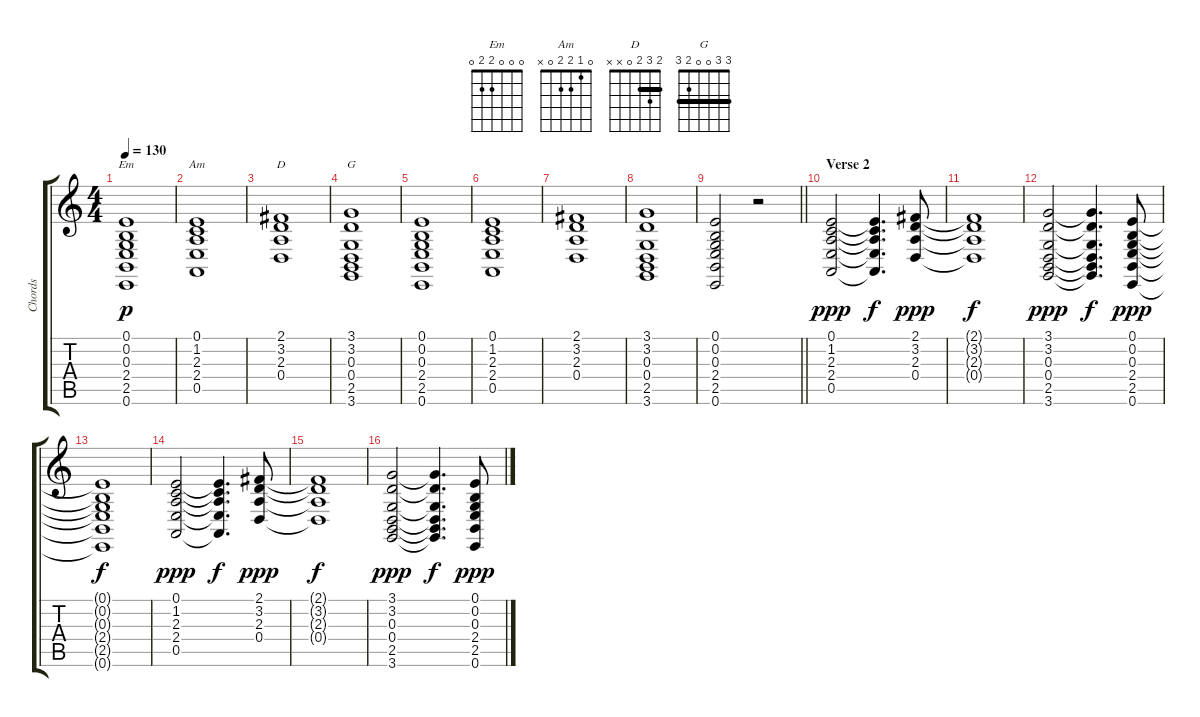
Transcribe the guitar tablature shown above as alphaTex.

\track ("Chords" "Chords") {instrument stringensemble1}
\staff {score tabs}
\tuning (E4 B3 G3 D3 A2 E2) {hide}
\chord ("Em" 0 0 0 2 2 0)
\chord ("Am" 0 1 2 2 0 x)
\chord ("D" 2 3 2 0 x x) {barre 2}
\chord ("G" 3 3 0 0 2 3) {barre 3}
\ts (4 4)
\tempo 130
\clef g2
\ks aminor
(0.1 0.2 0.3 2.4 2.5 0.6).1{ch "Em" dy p} |
(0.1 1.2 2.3 2.4 0.5).1{ch "Am"} |
(2.1 3.2 2.3 0.4).1{ch "D"} |
(3.1 3.2 0.3 0.4 2.5 3.6).1{ch "G"} |
(0.1 0.2 0.3 2.4 2.5 0.6).1 |
(0.1 1.2 2.3 2.4 0.5).1 |
(2.1 3.2 2.3 0.4).1 |
(3.1 3.2 0.3 0.4 2.5 3.6).1 |
\barLineRight lightlight
(0.1 0.2 0.3 2.4 2.5 0.6).2 r.2 |
\section ("" "Verse 2")
(0.1 1.2 2.3 2.4 0.5).2{dy ppp} (0.1{t} 1.2{t} 2.3{t} 2.4{t} 0.5{t}).4{d dy f} (2.1 3.2 2.3 0.4).8{dy ppp} |
(2.1{t} 3.2{t} 2.3{t} 0.4{t}).1{dy f} |
(3.1 3.2 0.3 0.4 2.5 3.6).2{dy ppp} (3.1{t} 3.2{t} 0.3{t} 0.4{t} 2.5{t} 3.6{t}).4{d dy f} (0.1 0.2 0.3 2.4 2.5 0.6).8{dy ppp} |
(0.1{t} 0.2{t} 0.3{t} 2.4{t} 2.5{t} 0.6{t}).1{dy f} |
(0.1 1.2 2.3 2.4 0.5).2{dy ppp} (0.1{t} 1.2{t} 2.3{t} 2.4{t} 0.5{t}).4{d dy f} (2.1 3.2 2.3 0.4).8{dy ppp} |
(2.1{t} 3.2{t} 2.3{t} 0.4{t}).1{dy f} |
(3.1 3.2 0.3 0.4 2.5 3.6).2{dy ppp} (3.1{t} 3.2{t} 0.3{t} 0.4{t} 2.5{t} 3.6{t}).4{d dy f} (0.1 0.2 0.3 2.4 2.5 0.6).8{dy ppp}
